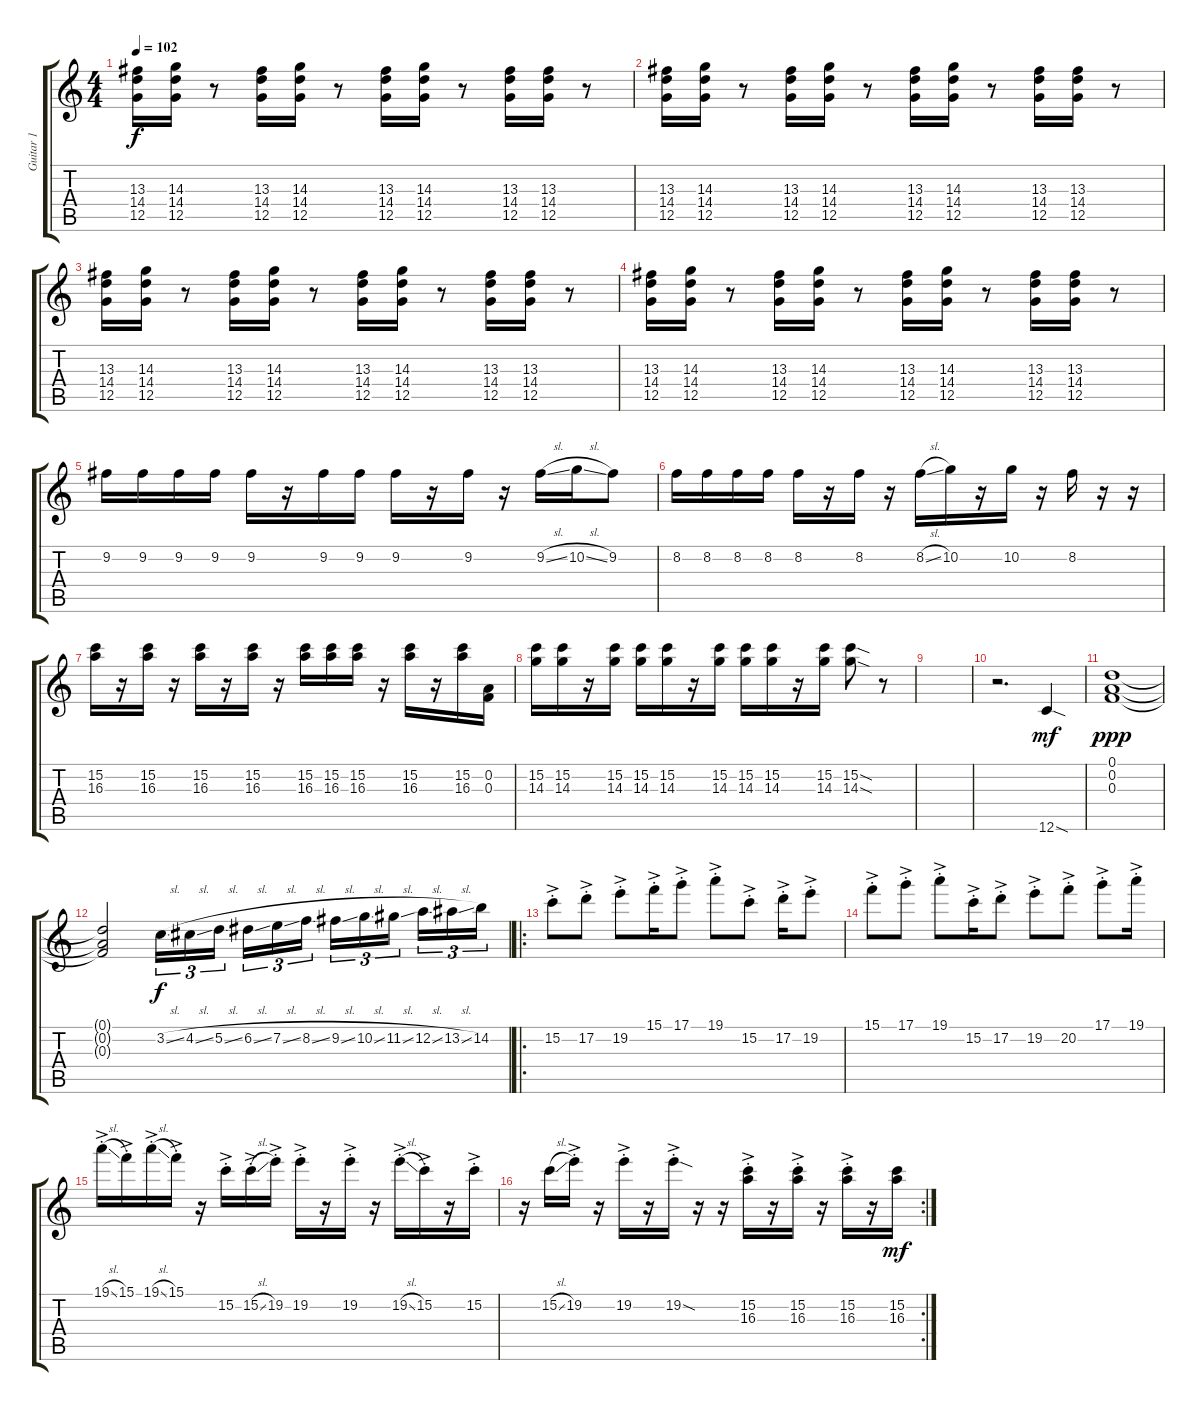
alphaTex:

\track ("Guitar 1" "Guitar 1") {instrument distortionguitar}
\staff {score tabs}
\tuning (D4 A3 F3 C3 G2 C2) {hide}
\ts (4 4)
\tempo 102
\clef g2
\ks c
(13.3 14.4 12.5).16{dy f volume 14 balance 3} (14.3 14.4 12.5).16 r.8 (13.3 14.4 12.5).16 (14.3 14.4 12.5).16 r.8 (13.3 14.4 12.5).16 (14.3 14.4 12.5).16 r.8 (13.3 14.4 12.5).16 (13.3 14.4 12.5).16 r.8 |
(13.3 14.4 12.5).16 (14.3 14.4 12.5).16 r.8 (13.3 14.4 12.5).16 (14.3 14.4 12.5).16 r.8 (13.3 14.4 12.5).16 (14.3 14.4 12.5).16 r.8 (13.3 14.4 12.5).16 (13.3 14.4 12.5).16 r.8 |
(13.3 14.4 12.5).16 (14.3 14.4 12.5).16 r.8 (13.3 14.4 12.5).16 (14.3 14.4 12.5).16 r.8 (13.3 14.4 12.5).16 (14.3 14.4 12.5).16 r.8 (13.3 14.4 12.5).16 (13.3 14.4 12.5).16 r.8 |
(13.3 14.4 12.5).16 (14.3 14.4 12.5).16 r.8 (13.3 14.4 12.5).16 (14.3 14.4 12.5).16 r.8 (13.3 14.4 12.5).16 (14.3 14.4 12.5).16 r.8 (13.3 14.4 12.5).16 (13.3 14.4 12.5).16 r.8 |
9.2.16 9.2.16 9.2.16 9.2.16 9.2.16 r.16 9.2.16 9.2.16 9.2.16 r.16 9.2.16 r.16 9.2{sl}.16 10.2{sl}.16 9.2.8 |
8.2.16 8.2.16 8.2.16 8.2.16 8.2.16 r.16 8.2.16 r.16 8.2{sl}.16 10.2.16 r.16 10.2.16 r.16 8.2.16 r.16 r.16 |
(15.2 16.3).16 r.16 (15.2 16.3).16 r.16 (15.2 16.3).16 r.16 (15.2 16.3).16 r.16 (15.2 16.3).16 (15.2 16.3).16 (15.2 16.3).16 r.16 (15.2 16.3).16 r.16 (15.2 16.3).16 (0.2 0.3).16 |
(15.2 14.3).16 (15.2 14.3).16 r.16 (15.2 14.3).16 (15.2 14.3).16 (15.2 14.3).16 r.16 (15.2 14.3).16 (15.2 14.3).16 (15.2 14.3).16 r.16 (15.2 14.3).16 (15.2{sod} 14.3{sod}).8 r.8 |
|
r.2{d} 12.6{sod}.4{dy mf} |
(0.1 0.2 0.3).1{dy ppp} |
(0.1{t} 0.2{t} 0.3{t}).2 3.2{sl}.16{tu (3 2) dy f} 4.2{sl}.16{tu (3 2)} 5.2{sl}.16{tu (3 2) beam splitsecondary} 6.2{sl}.16{tu (3 2)} 7.2{sl}.16{tu (3 2)} 8.2{sl}.16{tu (3 2)} 9.2{sl}.16{tu (3 2)} 10.2{sl}.16{tu (3 2)} 11.2{sl}.16{tu (3 2) beam splitsecondary} 12.2{sl}.16{tu (3 2)} 13.2{sl}.16{tu (3 2)} 14.2.16{tu (3 2)} |
\ro
15.2{ac st}.8 17.2{ac st}.8 19.2{ac st}.8 15.1{ac st}.16 17.1{ac st}.8 19.1{ac st}.8 15.2{ac st}.8 17.2{ac st}.16 19.2{ac st}.8 |
15.1{ac st}.8 17.1{ac st}.8 19.1{ac st}.8 15.2{ac st}.16 17.2{ac st}.8 19.2{ac st}.8 20.2{ac st}.8 17.1{ac st}.8 19.1{ac st}.16 |
19.1{sl ac st}.16 15.1{ac st}.16 19.1{sl ac st}.16 15.1{ac st}.16 r.16 15.2{ac st}.16 15.2{sl ac st}.16 19.2{ac st}.16 19.2{ac st}.16 r.16 19.2{ac st}.16 r.16 19.2{sl ac st}.16 15.2{ac st}.16 r.16 15.2{ac st}.16 |
\rc 2
r.16 15.2{sl}.16 19.2{ac st}.16 r.16 19.2{ac st}.16 r.16 19.2{sod ac st}.16 r.16 r.16 (15.2 16.3{ac st}).16 r.16 (15.2 16.3{ac st}).16 r.16 (15.2 16.3{ac st}).16 r.16 (15.2 16.3).16{dy mf}
